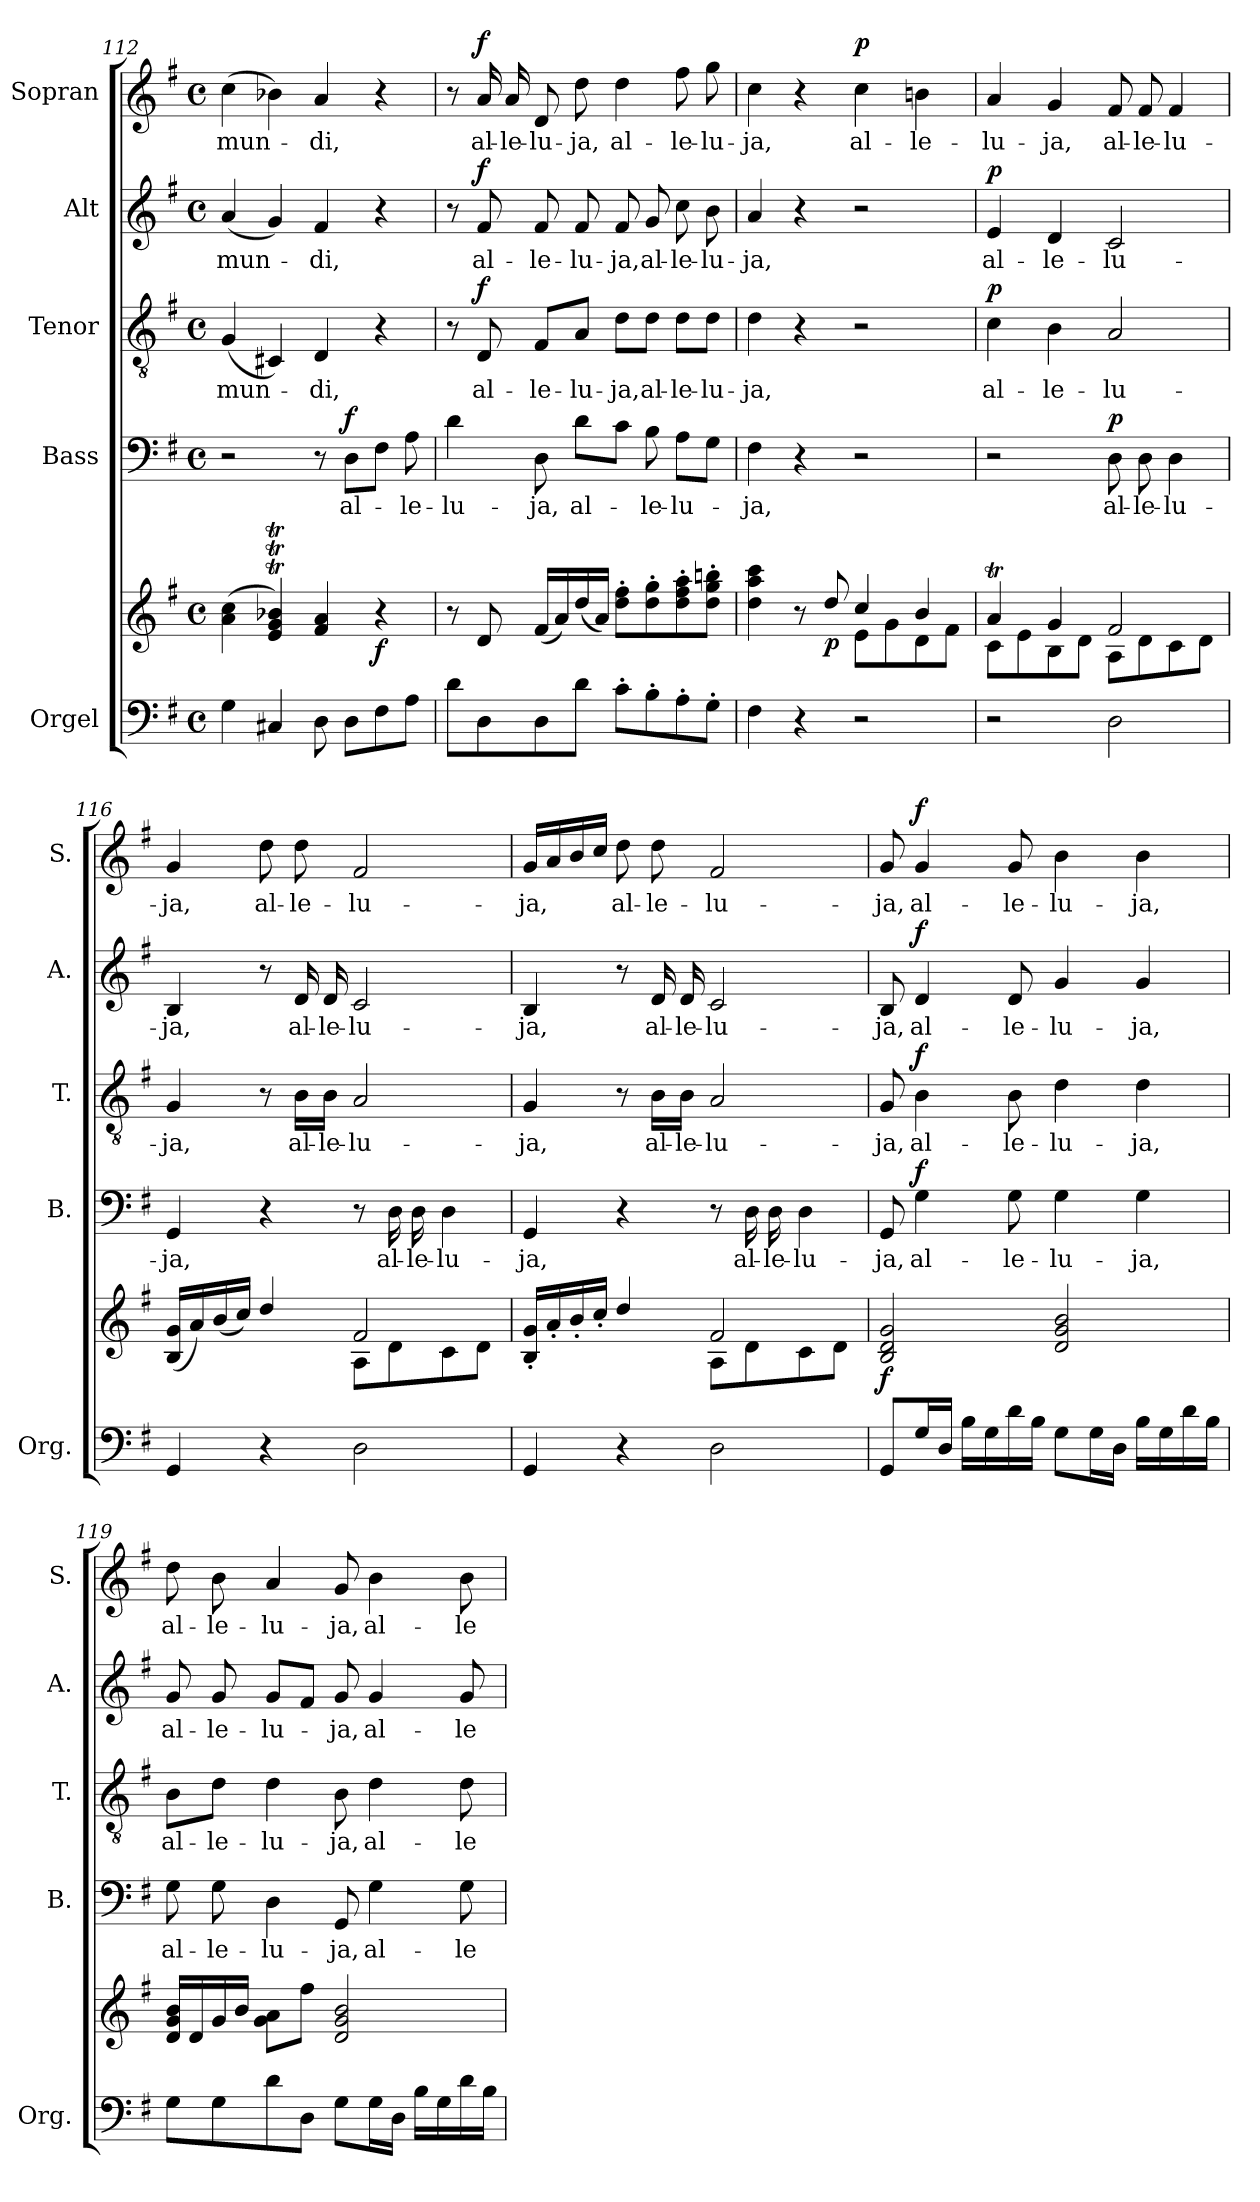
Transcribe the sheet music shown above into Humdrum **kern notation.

**kern	**kern	**dynam	**kern	**text	**dynam	**kern	**text	**dynam	**kern	**text	**dynam	**kern	**text	**dynam
*part5	*part5	*part5	*part4	*part4	*part4	*part3	*part3	*part3	*part2	*part2	*part2	*part1	*part1	*part1
*staff6	*staff5	*staff5/6	*staff4	*staff4	*staff4	*staff3	*staff3	*staff3	*staff2	*staff2	*staff2	*staff1	*staff1	*staff1
*I"Orgel	*	*	*I"Bass	*	*	*I"Tenor	*	*	*I"Alt	*	*	*I"Sopran	*	*
*I'Org.	*	*	*I'B.	*	*	*I'T.	*	*	*I'A.	*	*	*I'S.	*	*
*clefF4	*clefG2	*	*clefF4	*	*	*clefGv2	*	*	*clefG2	*	*	*clefG2	*	*
*k[f#]	*k[f#]	*	*k[f#]	*	*	*k[f#]	*	*	*k[f#]	*	*	*k[f#]	*	*
*G:	*G:	*	*G:	*	*	*G:	*	*	*G:	*	*	*G:	*	*
*M4/4	*M4/4	*	*M4/4	*	*	*M4/4	*	*	*M4/4	*	*	*M4/4	*	*
*met(c)	*met(c)	*	*met(c)	*	*	*met(c)	*	*	*met(c)	*	*	*met(c)	*	*
=112	=112	=112	=112	=112	=112	=112	=112	=112	=112	=112	=112	=112	=112	=112
!	!	!	!	!	!	!	!LO:LY:b	!	!	!LO:LY:b	!	!	!LO:LY:b	!
4G\	(>4a\ 4cc\	.	2r	.	.	(<4G/	mun-	.	(<4a/	mun-	.	(>4cc\	mun-	.
4C#X/	4e/T 4g/T 4b-X/T)	.	.	.	.	4C#X/)	.	.	4g/)	.	.	4b-X\)	.	.
!	!	!	!	!	!	!	!LO:LY:b	!	!	!LO:LY:b	!	!	!LO:LY:b	!
8D\	4f#/ 4a/	.	8r	.	.	4D/	-di,	.	4f#/	-di,	.	4a/	-di,	.
!	!	!	!	!LO:LY:b	!LO:DY:a	!	!	!	!	!	!	!	!	!
8D\L	.	.	8D\L	al-	f	.	.	.	.	.	.	.	.	.
!	!	!LO:DY:b	!	!	!	!	!	!	!	!	!	!	!	!
8F#\	4r	f	8F#\J	.	.	4r	.	.	4r	.	.	4r	.	.
!	!	!	!	!LO:LY:b	!	!	!	!	!	!	!	!	!	!
8A\J	.	.	8A\	-le-	.	.	.	.	.	.	.	.	.	.
=113	=113	=113	=113	=113	=113	=113	=113	=113	=113	=113	=113	=113	=113	=113
!	!	!	!	!LO:LY:b	!	!	!	!	!	!	!	!	!	!
8d\L	8r	.	4d\	-lu-	.	8r	.	.	8r	.	.	8r	.	.
!	!	!	!	!	!	!	!LO:LY:b	!LO:DY:a	!	!LO:LY:b	!LO:DY:a	!	!LO:LY:b	!LO:DY:a
8D\	8d/	.	.	.	.	8D/	al-	f	8f#/	al-	f	16a/	al-	f
!	!	!	!	!	!	!	!	!	!	!	!	!	!LO:LY:b	!
.	.	.	.	.	.	.	.	.	.	.	.	16a/	-le-	.
!	!	!	!	!LO:LY:b	!	!	!LO:LY:b	!	!	!LO:LY:b	!	!	!LO:LY:b	!
8D\	(<16f#/LL	.	8D\	-ja,	.	8F#/L	-le-	.	8f#/	-le-	.	8d/	-lu-	.
.	16a/)	.	.	.	.	.	.	.	.	.	.	.	.	.
!	!	!	!	!LO:LY:b	!	!	!LO:LY:b	!	!	!LO:LY:b	!	!	!LO:LY:b	!
8d\J	(<16dd/	.	8d\L	al-	.	8A/J	-lu-	.	8f#/	-lu-	.	8dd\	-ja,	.
.	16a/JJ)	.	.	.	.	.	.	.	.	.	.	.	.	.
!	!	!	!	!	!	!	!LO:LY:b	!	!	!LO:LY:b	!	!	!LO:LY:b	!
8c'>\L	8dd\'> 8ff#\'>L	.	8c\J	.	.	8d\L	-ja,	.	8f#/	-ja,	.	4dd\	al-	.
!	!	!	!	!LO:LY:b	!	!	!LO:LY:b	!	!	!LO:LY:b	!	!	!	!
8B'>\	8dd\'> 8gg\'>	.	8B\	-le-	.	8d\J	al-	.	8g/	al-	.	.	.	.
!	!	!	!	!LO:LY:b	!	!	!LO:LY:b	!	!	!LO:LY:b	!	!	!LO:LY:b	!
8A'>\	8dd\'> 8ff#\'> 8aa\'>	.	8A\L	-lu-	.	8d\L	-le-	.	8cc\	-le-	.	8ff#\	-le-	.
!	!	!	!	!	!	!	!LO:LY:b	!	!	!LO:LY:b	!	!	!LO:LY:b	!
8G'>\J	8dd\'> 8gg\'> 8bbn\'>J	.	8G\J	.	.	8d\J	-lu-	.	8b\	-lu-	.	8gg\	-lu-	.
=114	=114	=114	=114	=114	=114	=114	=114	=114	=114	=114	=114	=114	=114	=114
*	*^	*	*	*	*	*	*	*	*	*	*	*	*	*
!	!	!	!	!	!LO:LY:b	!	!	!LO:LY:b	!	!	!LO:LY:b	!	!	!LO:LY:b	!
4F#\	4dd\ 4aa\ 4ccc\	2ryy	.	4F#\	-ja,	.	4d\	-ja,	.	4a/	-ja,	.	4cc\	-ja,	.
4r	8r	.	.	4r	.	.	4r	.	.	4r	.	.	4r	.	.
!	!	!	!LO:DY:b	!	!	!	!	!	!	!	!	!	!	!	!
.	8dd/	.	p	.	.	.	.	.	.	.	.	.	.	.	.
!	!	!	!	!	!	!	!	!	!	!	!	!	!	!LO:LY:b	!LO:DY:a
2r	4cc/	8e\L	.	2r	.	.	2r	.	.	2r	.	.	4cc\	al-	p
.	.	8g\	.	.	.	.	.	.	.	.	.	.	.	.	.
!	!	!	!	!	!	!	!	!	!	!	!	!	!	!LO:LY:b	!
.	4b/	8d\	.	.	.	.	.	.	.	.	.	.	4bn\	-le-	.
.	.	8f#\J	.	.	.	.	.	.	.	.	.	.	.	.	.
=115	=115	=115	=115	=115	=115	=115	=115	=115	=115	=115	=115	=115	=115	=115	=115
!	!	!	!	!	!	!	!	!LO:LY:b	!LO:DY:a	!	!LO:LY:b	!LO:DY:a	!	!LO:LY:b	!
2r	4aT/	8c\L	.	2r	.	.	4c\	al-	p	4e/	al-	p	4a/	-lu-	.
.	.	8e\	.	.	.	.	.	.	.	.	.	.	.	.	.
!	!	!	!	!	!	!	!	!LO:LY:b	!	!	!LO:LY:b	!	!	!LO:LY:b	!
.	4g/	8B\	.	.	.	.	4B\	-le-	.	4d/	-le-	.	4g/	-ja,	.
.	.	8d\J	.	.	.	.	.	.	.	.	.	.	.	.	.
!	!	!	!	!	!LO:LY:b	!LO:DY:a	!	!LO:LY:b	!	!	!LO:LY:b	!	!	!LO:LY:b	!
2D\	2f#/	8A\L	.	8D\	al-	p	2A/	-lu-	.	2c/	-lu-	.	8f#/	al-	.
!	!	!	!	!	!LO:LY:b	!	!	!	!	!	!	!	!	!LO:LY:b	!
.	.	8d\	.	8D\	-le-	.	.	.	.	.	.	.	8f#/	-le-	.
!	!	!	!	!	!LO:LY:b	!	!	!	!	!	!	!	!	!LO:LY:b	!
.	.	8c\	.	4D\	-lu-	.	.	.	.	.	.	.	4f#/	-lu-	.
.	.	8d\J	.	.	.	.	.	.	.	.	.	.	.	.	.
!!LO:PB:g=z
=116	=116	=116	=116	=116	=116	=116	=116	=116	=116	=116	=116	=116	=116	=116	=116
!	!	!	!	!	!LO:LY:b	!	!	!LO:LY:b	!	!	!LO:LY:b	!	!	!LO:LY:b	!
4GG/	(>16B/ 16g/LL	2ryy	.	4GG/	-ja,	.	4G/	-ja,	.	4B/	-ja,	.	4g/	-ja,	.
.	16a/)	.	.	.	.	.	.	.	.	.	.	.	.	.	.
.	(>16b/	.	.	.	.	.	.	.	.	.	.	.	.	.	.
.	16cc/JJ)	.	.	.	.	.	.	.	.	.	.	.	.	.	.
!	!	!	!	!	!	!	!	!	!	!	!	!	!	!LO:LY:b	!
4r	4dd/	.	.	4r	.	.	8r	.	.	8r	.	.	8dd\	al-	.
!	!	!	!	!	!	!	!	!LO:LY:b	!	!	!LO:LY:b	!	!	!LO:LY:b	!
.	.	.	.	.	.	.	16B\LL	al-	.	16d/	al-	.	8dd\	-le-	.
!	!	!	!	!	!	!	!	!LO:LY:b	!	!	!LO:LY:b	!	!	!	!
.	.	.	.	.	.	.	16B\JJ	-le-	.	16d/	-le-	.	.	.	.
!	!	!	!	!	!	!	!	!LO:LY:b	!	!	!LO:LY:b	!	!	!LO:LY:b	!
2D\	2f#/	8A\L	.	8r	.	.	2A/	-lu-	.	2c/	-lu-	.	2f#/	-lu-	.
!	!	!	!	!	!LO:LY:b	!	!	!	!	!	!	!	!	!	!
.	.	8d\	.	16D\	al-	.	.	.	.	.	.	.	.	.	.
!	!	!	!	!	!LO:LY:b	!	!	!	!	!	!	!	!	!	!
.	.	.	.	16D\	-le-	.	.	.	.	.	.	.	.	.	.
!	!	!	!	!	!LO:LY:b	!	!	!	!	!	!	!	!	!	!
.	.	8c\	.	4D\	-lu-	.	.	.	.	.	.	.	.	.	.
.	.	8d\J	.	.	.	.	.	.	.	.	.	.	.	.	.
=117	=117	=117	=117	=117	=117	=117	=117	=117	=117	=117	=117	=117	=117	=117	=117
!	!	!	!	!	!LO:LY:b	!	!	!LO:LY:b	!	!	!LO:LY:b	!	!	!LO:LY:b	!
4GG/	16B/'< 16g/'<LL	2ryy	.	4GG/	-ja,	.	4G/	-ja,	.	4B/	-ja,	.	16g/LL	-ja,	.
.	16a'</	.	.	.	.	.	.	.	.	.	.	.	16a/	.	.
.	16b'</	.	.	.	.	.	.	.	.	.	.	.	16b/	.	.
.	16cc'</JJ	.	.	.	.	.	.	.	.	.	.	.	16cc/JJ	.	.
!	!	!	!	!	!	!	!	!	!	!	!	!	!	!LO:LY:b	!
4r	4dd/	.	.	4r	.	.	8r	.	.	8r	.	.	8dd\	al-	.
!	!	!	!	!	!	!	!	!LO:LY:b	!	!	!LO:LY:b	!	!	!LO:LY:b	!
.	.	.	.	.	.	.	16B\LL	al-	.	16d/	al-	.	8dd\	-le-	.
!	!	!	!	!	!	!	!	!LO:LY:b	!	!	!LO:LY:b	!	!	!	!
.	.	.	.	.	.	.	16B\JJ	-le-	.	16d/	-le-	.	.	.	.
!	!	!	!	!	!	!	!	!LO:LY:b	!	!	!LO:LY:b	!	!	!LO:LY:b	!
2D\	2f#/	8A\L	.	8r	.	.	2A/	-lu-	.	2c/	-lu-	.	2f#/	-lu-	.
!	!	!	!	!	!LO:LY:b	!	!	!	!	!	!	!	!	!	!
.	.	8d\	.	16D\	al-	.	.	.	.	.	.	.	.	.	.
!	!	!	!	!	!LO:LY:b	!	!	!	!	!	!	!	!	!	!
.	.	.	.	16D\	-le-	.	.	.	.	.	.	.	.	.	.
!	!	!	!	!	!LO:LY:b	!	!	!	!	!	!	!	!	!	!
.	.	8c\	.	4D\	-lu-	.	.	.	.	.	.	.	.	.	.
.	.	8d\J	.	.	.	.	.	.	.	.	.	.	.	.	.
=118	=118	=118	=118	=118	=118	=118	=118	=118	=118	=118	=118	=118	=118	=118	=118
!	!	!	!LO:DY:b	!	!LO:LY:b	!	!	!LO:LY:b	!	!	!LO:LY:b	!	!	!LO:LY:b	!
*	*v	*v	*	*	*	*	*	*	*	*	*	*	*	*	*
8GG/L	2B/ 2d/ 2g/	f	8GG/	-ja,	.	8G/	-ja,	.	8B/	-ja,	.	8g/	-ja,	.
!	!	!	!	!LO:LY:b	!LO:DY:a	!	!LO:LY:b	!LO:DY:a	!	!LO:LY:b	!LO:DY:a	!	!LO:LY:b	!LO:DY:a
16G/L	.	.	4G\	al-	f	4B\	al-	f	4d/	al-	f	4g/	al-	f
16D/JJ	.	.	.	.	.	.	.	.	.	.	.	.	.	.
16B\LL	.	.	.	.	.	.	.	.	.	.	.	.	.	.
16G\	.	.	.	.	.	.	.	.	.	.	.	.	.	.
!	!	!	!	!LO:LY:b	!	!	!LO:LY:b	!	!	!LO:LY:b	!	!	!LO:LY:b	!
16d\	.	.	8G\	-le-	.	8B\	-le-	.	8d/	-le-	.	8g/	-le-	.
16B\JJ	.	.	.	.	.	.	.	.	.	.	.	.	.	.
!	!	!	!	!LO:LY:b	!	!	!LO:LY:b	!	!	!LO:LY:b	!	!	!LO:LY:b	!
8G\L	2d/ 2g/ 2b/	.	4G\	-lu-	.	4d\	-lu-	.	4g/	-lu-	.	4b\	-lu-	.
16G\L	.	.	.	.	.	.	.	.	.	.	.	.	.	.
16D\JJ	.	.	.	.	.	.	.	.	.	.	.	.	.	.
!	!	!	!	!LO:LY:b	!	!	!LO:LY:b	!	!	!LO:LY:b	!	!	!LO:LY:b	!
16B\LL	.	.	4G\	-ja,	.	4d\	-ja,	.	4g/	-ja,	.	4b\	-ja,	.
16G\	.	.	.	.	.	.	.	.	.	.	.	.	.	.
16d\	.	.	.	.	.	.	.	.	.	.	.	.	.	.
16B\JJ	.	.	.	.	.	.	.	.	.	.	.	.	.	.
=119	=119	=119	=119	=119	=119	=119	=119	=119	=119	=119	=119	=119	=119	=119
!	!	!	!	!LO:LY:b	!	!	!LO:LY:b	!	!	!LO:LY:b	!	!	!LO:LY:b	!
8G\L	16d/ 16g/ 16b/LL	.	8G\	al-	.	8B\L	al-	.	8g/	al-	.	8dd\	al-	.
.	16d/	.	.	.	.	.	.	.	.	.	.	.	.	.
!	!	!	!	!LO:LY:b	!	!	!LO:LY:b	!	!	!LO:LY:b	!	!	!LO:LY:b	!
8G\	16g/	.	8G\	-le-	.	8d\J	-le-	.	8g/	-le-	.	8b\	-le-	.
.	16b/JJ	.	.	.	.	.	.	.	.	.	.	.	.	.
!	!	!	!	!LO:LY:b	!	!	!LO:LY:b	!	!	!LO:LY:b	!	!	!LO:LY:b	!
8d\	8g\ 8a\L	.	4D\	-lu-	.	4d\	-lu-	.	8g/L	-lu-	.	4a/	-lu-	.
8D\J	8ff#\J	.	.	.	.	.	.	.	8f#/J	.	.	.	.	.
!	!	!	!	!LO:LY:b	!	!	!LO:LY:b	!	!	!LO:LY:b	!	!	!LO:LY:b	!
8G\L	2d/ 2g/ 2b/	.	8GG/	-ja,	.	8B\	-ja,	.	8g/	-ja,	.	8g/	-ja,	.
!	!	!	!	!LO:LY:b	!	!	!LO:LY:b	!	!	!LO:LY:b	!	!	!LO:LY:b	!
16G\L	.	.	4G\	al-	.	4d\	al-	.	4g/	al-	.	4b\	al-	.
16D\JJ	.	.	.	.	.	.	.	.	.	.	.	.	.	.
16B\LL	.	.	.	.	.	.	.	.	.	.	.	.	.	.
16G\	.	.	.	.	.	.	.	.	.	.	.	.	.	.
!	!	!	!	!LO:LY:b	!	!	!LO:LY:b	!	!	!LO:LY:b	!	!	!LO:LY:b	!
16d\	.	.	8G\	-le-	.	8d\	-le-	.	8g/	-le-	.	8b\	-le-	.
16B\JJ	.	.	.	.	.	.	.	.	.	.	.	.	.	.
=	=	=	=	=	=	=	=	=	=	=	=	=	=	=
*-	*-	*-	*-	*-	*-	*-	*-	*-	*-	*-	*-	*-	*-	*-
